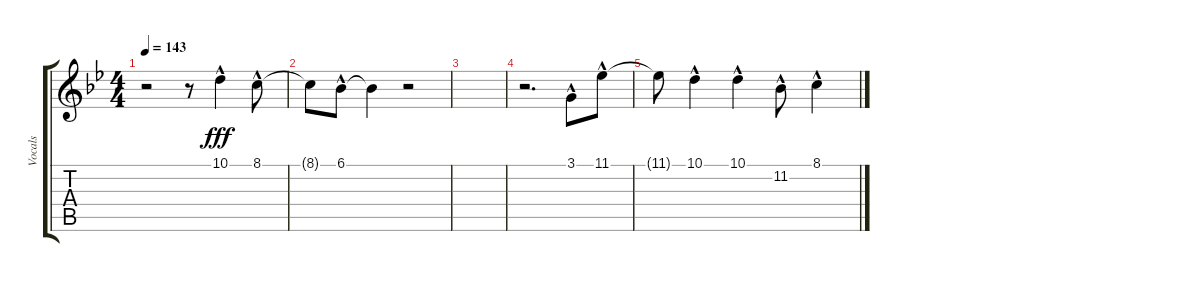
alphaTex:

\track ("Vocals" "Vocals") {instrument lead2sawtooth}
\staff {score tabs}
\tuning (E4 B3 G3 D3 A2 E2) {hide}
\ts (4 4)
\tempo 143
\clef g2
\ks bb
r.2{dy fff} r.8 10.1{hac}.4 8.1{hac}.8 |
8.1{t}.8 6.1{hac}.8 6.1{t}.4 r.2 |
|
r.2{d} 3.1{hac}.8 11.1{hac}.8 |
11.1{t}.8 10.1{hac}.4 10.1{hac}.4 11.2{hac}.8 8.1{hac}.4
